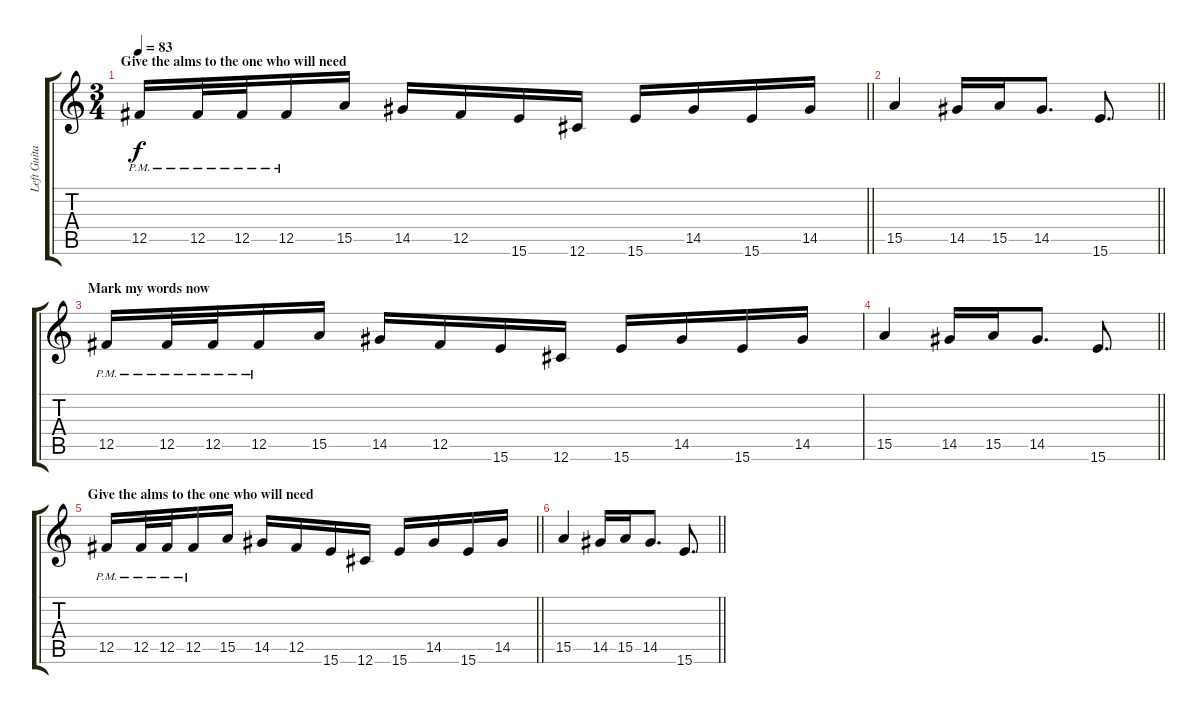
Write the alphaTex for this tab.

\track ("Left Guitar" "Left Guita") {instrument overdrivenguitar}
\staff {score tabs}
\tuning (Db4 Ab3 E3 B2 Gb2 Db2) {hide}
\ts (3 4)
\section ("" "Give the alms to the one who will need")
\tempo 83
\clef g2
\barLineRight lightlight
\ks c
12.5{pm}.16{dy f} 12.5{pm}.32 12.5{pm}.32 12.5{pm}.16 15.5.16 14.5.16 12.5.16 15.6.16 12.6.16 15.6.16 14.5.16 15.6.16 14.5.16 |
\barLineRight lightlight
15.5.4 14.5.16 15.5.16 14.5.8{d} 15.6.8{d} |
\section ("" "Mark my words now")
12.5{pm}.16 12.5{pm}.32 12.5{pm}.32 12.5{pm}.16 15.5.16 14.5.16 12.5.16 15.6.16 12.6.16 15.6.16 14.5.16 15.6.16 14.5.16 |
\barLineRight lightlight
15.5.4 14.5.16 15.5.16 14.5.8{d} 15.6.8{d} |
\section ("" "Give the alms to the one who will need")
\barLineRight lightlight
12.5{pm}.16 12.5{pm}.32 12.5{pm}.32 12.5{pm}.16 15.5.16 14.5.16 12.5.16 15.6.16 12.6.16 15.6.16 14.5.16 15.6.16 14.5.16 |
\barLineRight lightlight
15.5.4 14.5.16 15.5.16 14.5.8{d} 15.6.8{d}
